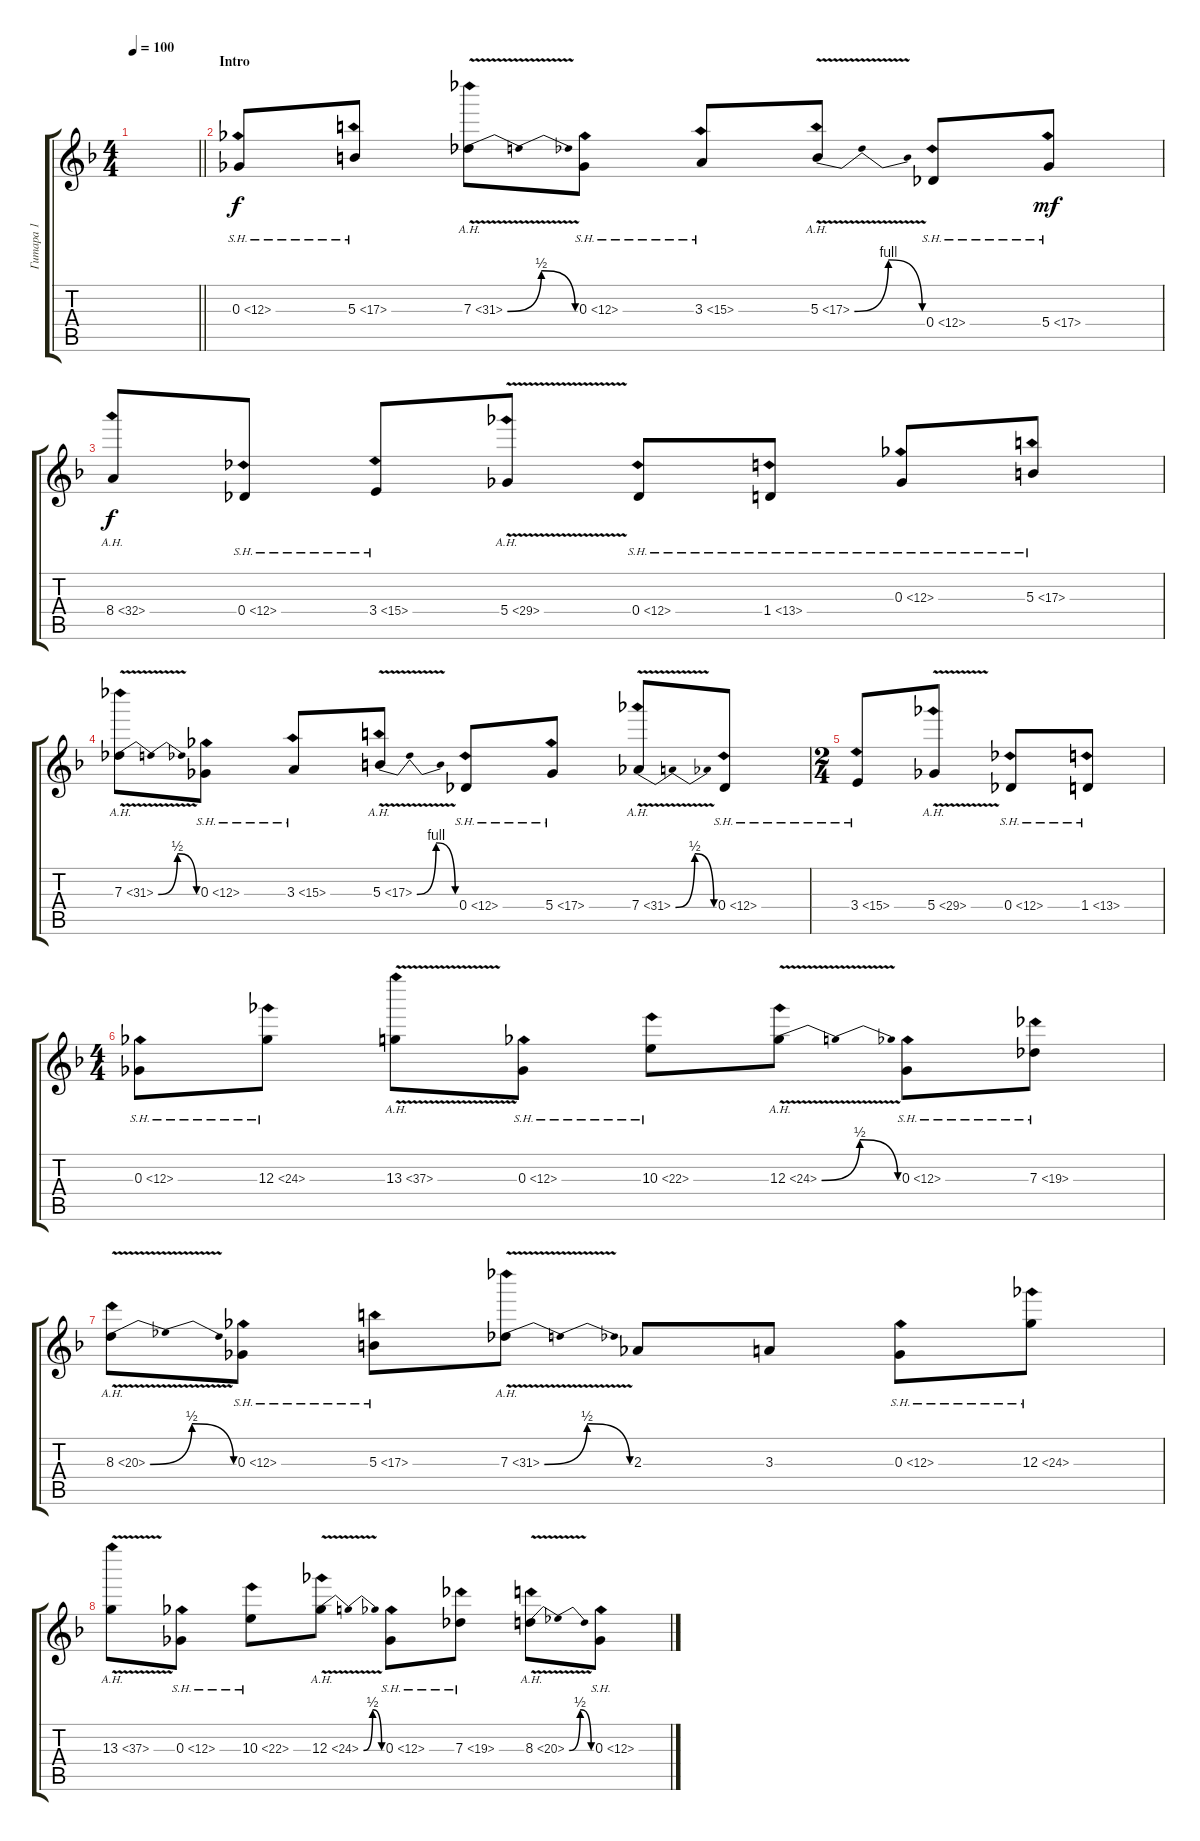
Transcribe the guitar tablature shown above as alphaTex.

\track ("Гитара 1" "Гитара 1") {instrument distortionguitar}
\staff {score tabs}
\tuning (Eb4 Bb3 Gb3 Db3 Ab2 Db2) {hide}
\ts (4 4)
\tempo 100
\clef g2
\barLineRight lightlight
\ks dminor
|
\section ("" "Intro")
0.3{sh 12}.8{volume 4} 5.3{sh 12}.8 7.3{be (bendrelease 0 0 20 2 50 2 60 0) ah 24 v}.8 0.3{sh 12}.8 3.3{sh 12}.8 5.3{be (bendrelease 0 0 15 4 50 4 60 0) ah 12 v}.8 0.4{sh 12}.8 5.4{sh 12}.8{dy mf} |
8.4{ah 24}.8{dy f} 0.4{sh 12}.8 3.4{sh 12}.8 5.4{ah 24 v}.8 0.4{sh 12}.8 1.4{sh 12}.8 0.3{sh 12}.8 5.3{sh 12}.8 |
7.3{be (bendrelease 0 0 20 2 50 2 60 0) ah 24 v}.8 0.3{sh 12}.8 3.3{sh 12}.8 5.3{be (bendrelease 0 0 15 4 50 4 60 0) ah 12 v}.8 0.4{sh 12}.8 5.4{sh 12}.8 7.4{be (bendrelease 0 0 15 2 43 2 60 0) ah 24 v}.8 0.4{sh 12}.8 |
\ts (2 4)
3.4{sh 12}.8 5.4{ah 24 v}.8 0.4{sh 12}.8 1.4{sh 12}.8 |
\ts (4 4)
0.3{sh 12}.8 12.3{sh 12}.8 13.3{ah 24 v}.8 0.3{sh 12}.8 10.3{sh 12}.8 12.3{be (bendrelease 0 0 15 2 47 2 60 0) ah 12 v}.8 0.3{sh 12}.8 7.3{sh 12}.8 |
8.3{be (bendrelease 0 0 15 2 47 2 60 0) ah 12 v}.8 0.3{sh 12}.8 5.3{sh 12}.8 7.3{be (bendrelease 0 0 20 2 50 2 60 0) ah 24 v}.8 2.3.8 3.3.8 0.3{sh 12}.8 12.3{sh 12}.8 |
13.3{ah 24 v}.8 0.3{sh 12}.8 10.3{sh 12}.8 12.3{be (bendrelease 0 0 15 2 47 2 60 0) ah 12 v}.8 0.3{sh 12}.8 7.3{sh 12}.8 8.3{be (bendrelease 0 0 15 2 47 2 60 0) ah 12 v}.8 0.3{sh 12}.8
